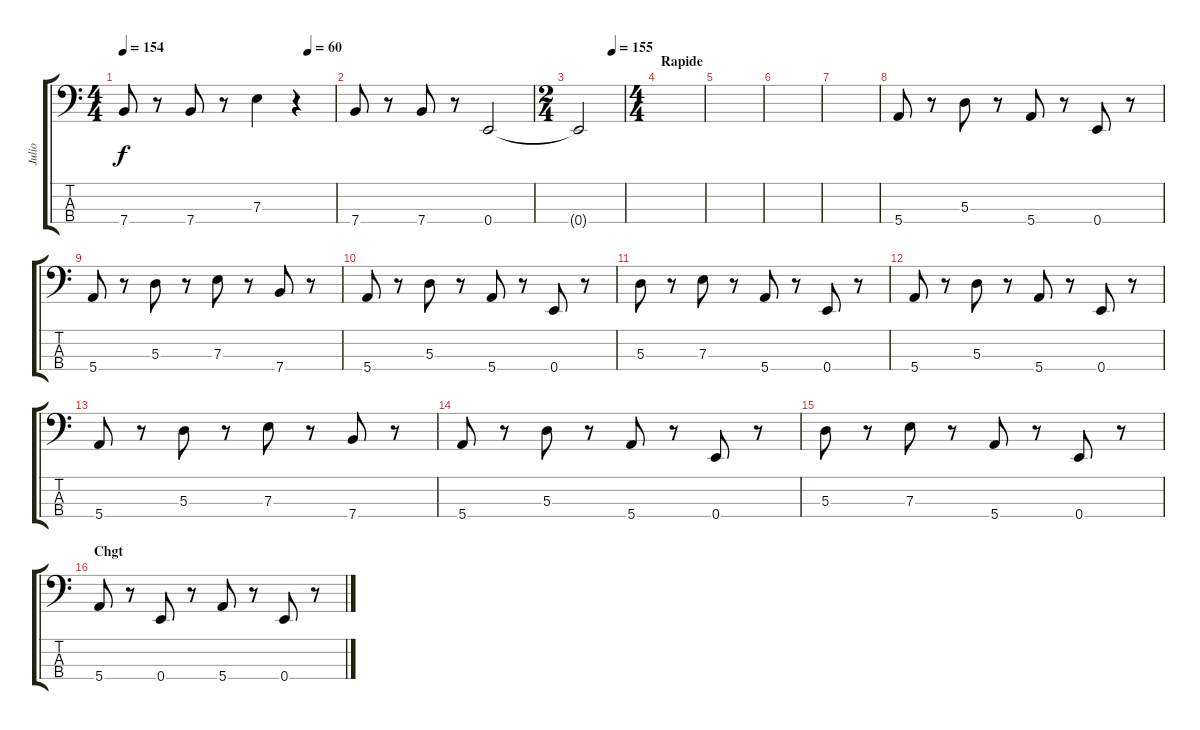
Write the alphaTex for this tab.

\track ("Julio" "Julio") {instrument electricbassfinger}
\staff {score tabs}
\tuning (G2 D2 A1 E1) {hide}
\ts (4 4)
\tempo 154
\tempo (60 0.875)
\clef f4
\ks c
7.4.8{dy f} r.8 7.4.8 r.8 7.3.4 r.4 |
7.4.8 r.8 7.4.8 r.8 0.4.2 |
\ts (2 4)
\tempo (155 0.75)
0.4{t}.2 |
\ts (4 4)
\section ("" "Rapide")
|
|
|
|
5.4.8 r.8 5.3.8 r.8 5.4.8 r.8 0.4.8 r.8 |
5.4.8 r.8 5.3.8 r.8 7.3.8 r.8 7.4.8 r.8 |
5.4.8 r.8 5.3.8 r.8 5.4.8 r.8 0.4.8 r.8 |
5.3.8 r.8 7.3.8 r.8 5.4.8 r.8 0.4.8 r.8 |
5.4.8 r.8 5.3.8 r.8 5.4.8 r.8 0.4.8 r.8 |
5.4.8 r.8 5.3.8 r.8 7.3.8 r.8 7.4.8 r.8 |
5.4.8 r.8 5.3.8 r.8 5.4.8 r.8 0.4.8 r.8 |
5.3.8 r.8 7.3.8 r.8 5.4.8 r.8 0.4.8 r.8 |
\section ("" "Chgt")
5.4.8 r.8 0.4.8 r.8 5.4.8 r.8 0.4.8 r.8
